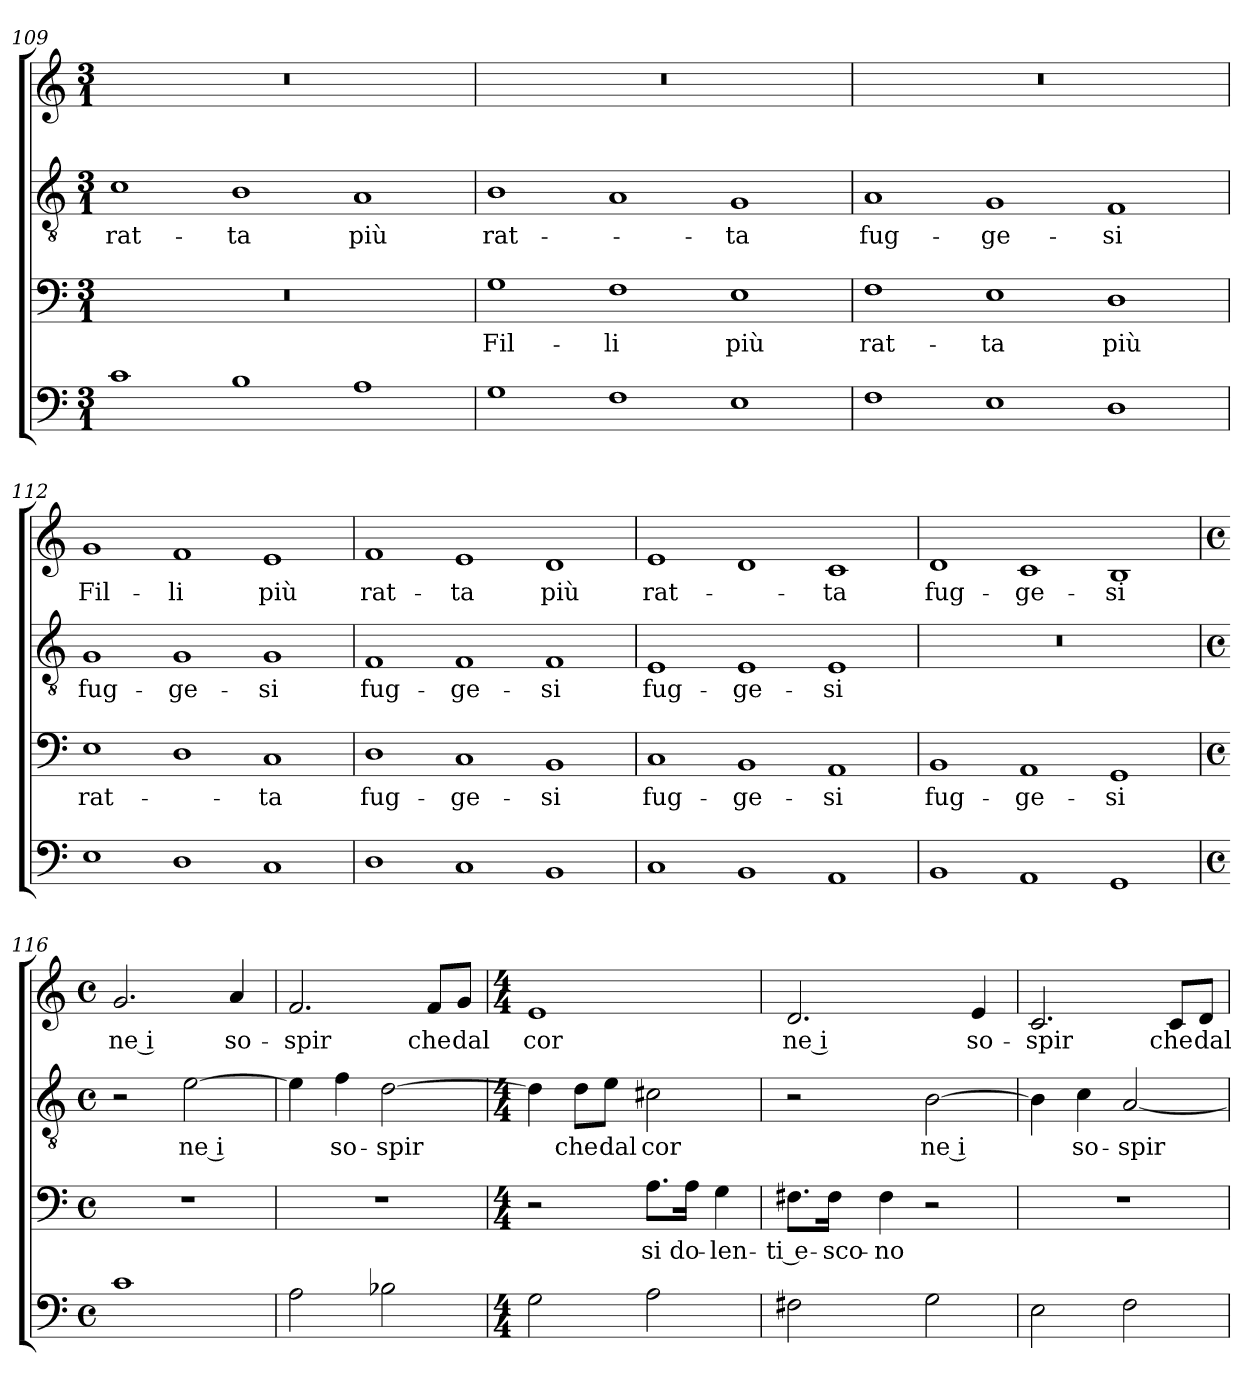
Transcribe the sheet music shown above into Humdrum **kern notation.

**kern	**kern	**text	**kern	**text	**kern	**text
*part4	*part3	*part3	*part2	*part2	*part1	*part1
*staff4	*staff3	*staff3	*staff2	*staff2	*staff1	*staff1
!!LO:LB:g=z
*clefF4	*clefF4	*	*clefGv2	*	*clefG2	*
*k[]	*k[]	*	*k[]	*	*k[]	*
*M3/1	*M3/1	*	*M3/1	*	*M3/1	*
=109	=109	=109	=109	=109	=109	=109
!	!	!	!	!LO:LY:b	!	!
1c	0.r	.	1c	rat-	0.r	.
!	!	!	!	!LO:LY:b	!	!
1B	.	.	1B	-ta	.	.
!	!	!	!	!LO:LY:b	!	!
1A	.	.	1A	più	.	.
=110	=110	=110	=110	=110	=110	=110
!	!	!LO:LY:b	!	!LO:LY:b	!	!
1G	1G	Fil-	1B	rat-	0.r	.
!	!	!LO:LY:b	!	!	!	!
1F	1F	-li	1A	.	.	.
!	!	!LO:LY:b	!	!LO:LY:b	!	!
1E	1E	più	1G	-ta	.	.
=111	=111	=111	=111	=111	=111	=111
!	!	!LO:LY:b	!	!LO:LY:b	!	!
1F	1F	rat-	1A	fug-	0.r	.
!	!	!LO:LY:b	!	!LO:LY:b	!	!
1E	1E	-ta	1G	-ge-	.	.
!	!	!LO:LY:b	!	!LO:LY:b	!	!
1D	1D	più	1F	-si	.	.
=112	=112	=112	=112	=112	=112	=112
!	!	!LO:LY:b	!	!LO:LY:b	!	!LO:LY:b
1E	1E	rat-	1G	fug-	1g	Fil-
!	!	!	!	!LO:LY:b	!	!LO:LY:b
1D	1D	.	1G	-ge-	1f	-li
!	!	!LO:LY:b	!	!LO:LY:b	!	!LO:LY:b
1C	1C	-ta	1G	-si	1e	più
!!LO:LB:g=z
=113	=113	=113	=113	=113	=113	=113
!	!	!LO:LY:b	!	!LO:LY:b	!	!LO:LY:b
1D	1D	fug-	1F	fug-	1f	rat-
!	!	!LO:LY:b	!	!LO:LY:b	!	!LO:LY:b
1C	1C	-ge-	1F	-ge-	1e	-ta
!	!	!LO:LY:b	!	!LO:LY:b	!	!LO:LY:b
1BB	1BB	-si	1F	-si	1d	più
=114	=114	=114	=114	=114	=114	=114
!	!	!LO:LY:b	!	!LO:LY:b	!	!LO:LY:b
1C	1C	fug-	1E	fug-	1e	rat-
!	!	!LO:LY:b	!	!LO:LY:b	!	!
1BB	1BB	-ge-	1E	-ge-	1d	.
!	!	!LO:LY:b	!	!LO:LY:b	!	!LO:LY:b
1AA	1AA	-si	1E	-si	1c	-ta
=115	=115	=115	=115	=115	=115	=115
!	!	!LO:LY:b	!	!	!	!LO:LY:b
1BB	1BB	fug-	0.r	.	1d	fug-
!	!	!LO:LY:b	!	!	!	!LO:LY:b
1AA	1AA	-ge-	.	.	1c	-ge-
!	!	!LO:LY:b	!	!	!	!LO:LY:b
1GG	1GG	-si	.	.	1B	-si
=116	=116	=116	=116	=116	=116	=116
*M4/4	*M4/4	*	*M4/4	*	*M4/4	*
*met(c)	*met(c)	*	*met(c)	*	*met(c)	*
!	!	!	!	!	!	!LO:LY:b
1c	1r	.	2r	.	2.g/	ne i
!	!	!	!	!LO:LY:b	!	!
.	.	.	[2e\	ne i	.	.
!	!	!	!	!	!	!LO:LY:b
.	.	.	.	.	4a/	so-
=117	=117	=117	=117	=117	=117	=117
!	!	!	!	!	!	!LO:LY:b
2A\	1r	.	4e\]	.	2.f/	-spir
!	!	!	!	!LO:LY:b	!	!
.	.	.	4f\	so-	.	.
!	!	!	!	!LO:LY:b	!	!
2B-X\	.	.	[2d\	-spir	.	.
!	!	!	!	!	!	!LO:LY:b
.	.	.	.	.	8f/L	che
!	!	!	!	!	!	!LO:LY:b
.	.	.	.	.	8g/J	dal
!!LO:PB:g=z
=118	=118	=118	=118	=118	=118	=118
*M4/4	*M4/4	*	*M4/4	*	*M4/4	*
!	!	!	!	!	!	!LO:LY:b
2G\	2r	.	4d\]	.	1e	cor
!	!	!	!	!LO:LY:b	!	!
.	.	.	8d\L	che	.	.
!	!	!	!	!LO:LY:b	!	!
.	.	.	8e\J	dal	.	.
!	!	!LO:LY:b	!	!LO:LY:b	!	!
2A\	8.A\L	si	2c#X\	cor	.	.
!	!	!LO:LY:b	!	!	!	!
.	16A\Jk	do-	.	.	.	.
!	!	!LO:LY:b	!	!	!	!
.	4G\	-len-	.	.	.	.
=119	=119	=119	=119	=119	=119	=119
!	!	!LO:LY:b	!	!	!	!LO:LY:b
2F#X\	8.F#X\L	ti e-	2r	.	2.d/	ne i
!	!	!LO:LY:b	!	!	!	!
.	16F#\Jk	-sco-	.	.	.	.
!	!	!LO:LY:b	!	!	!	!
.	4F#\	-no	.	.	.	.
!	!	!	!	!LO:LY:b	!	!
2G\	2r	.	[2B\	ne i	.	.
!	!	!	!	!	!	!LO:LY:b
.	.	.	.	.	4e/	so-
=120	=120	=120	=120	=120	=120	=120
!	!	!	!	!	!	!LO:LY:b
2E\	1r	.	4B\]	.	2.c/	-spir
!	!	!	!	!LO:LY:b	!	!
.	.	.	4c\	so-	.	.
!	!	!	!	!LO:LY:b	!	!
2F\	.	.	[2A/	-spir	.	.
!	!	!	!	!	!	!LO:LY:b
.	.	.	.	.	8c/L	che
!	!	!	!	!	!	!LO:LY:b
.	.	.	.	.	8d/J	dal
=	=	=	=	=	=	=
*-	*-	*-	*-	*-	*-	*-
